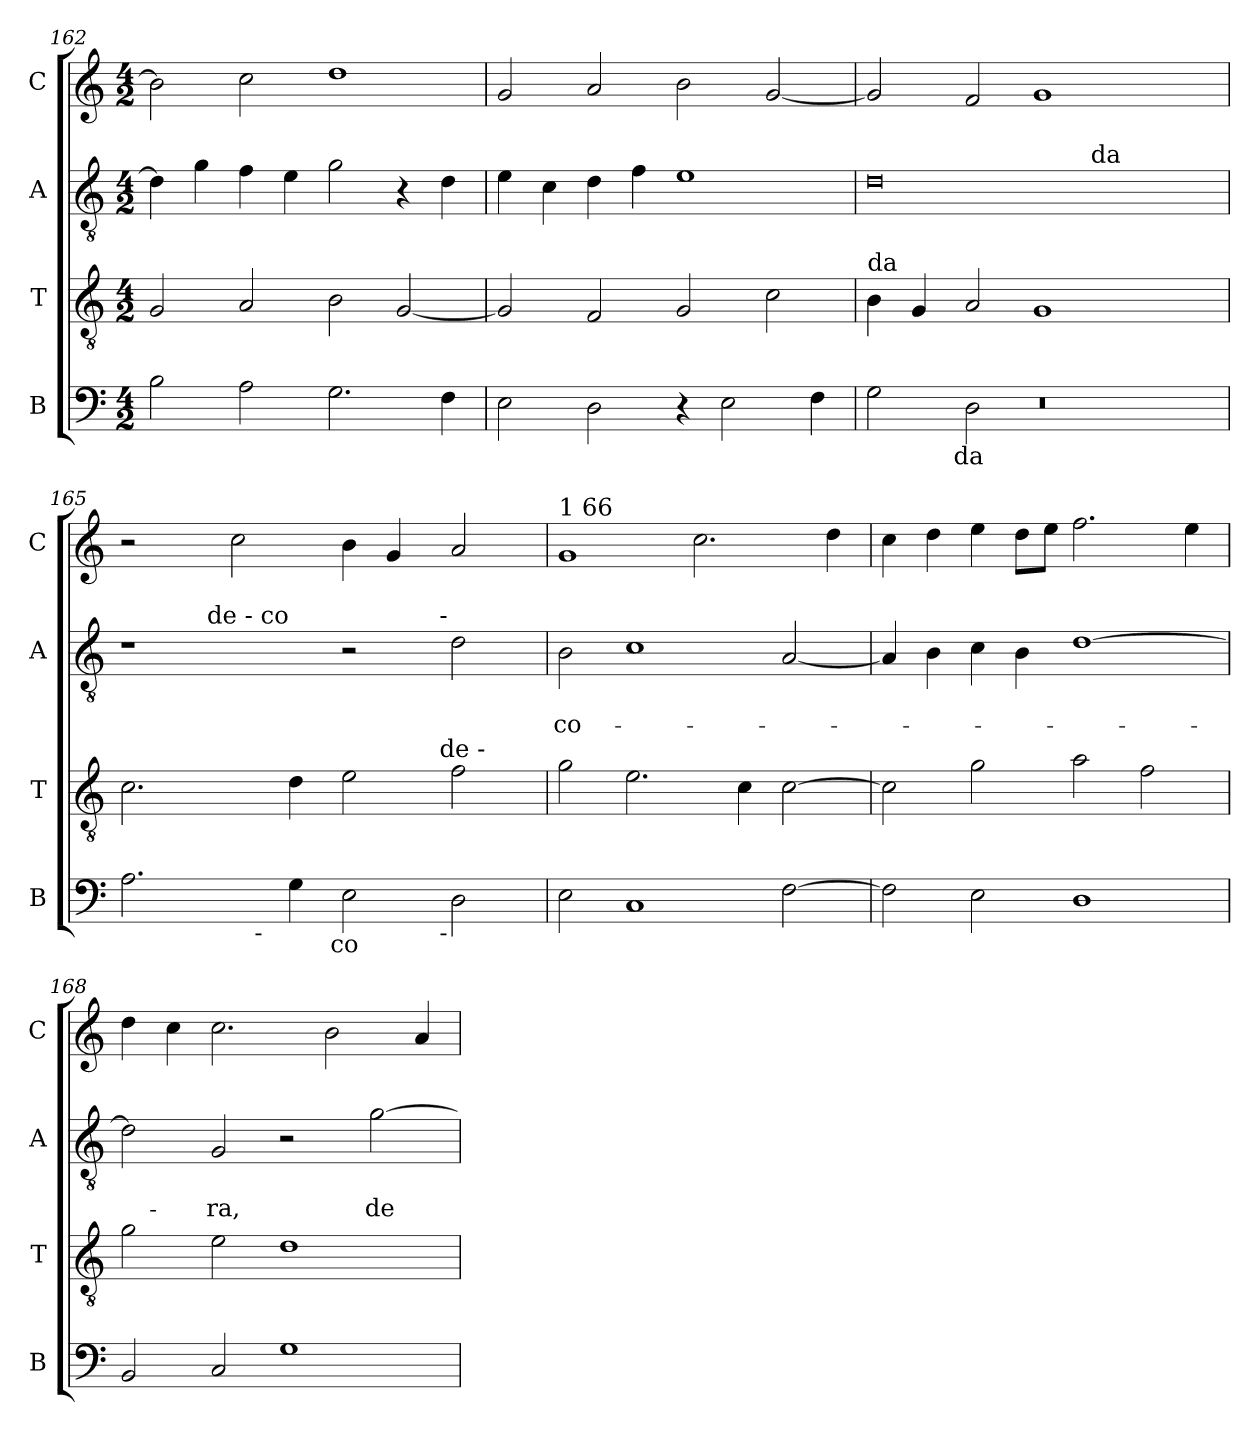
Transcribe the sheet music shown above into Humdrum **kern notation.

**kern	**kern	**kern	**text	**text	**kern
*part4	*part3	*part2	*part2	*part2	*part1
*staff4	*staff3	*staff2	*staff2	*staff2	*staff1
*I"B	*I"T	*I"A	*	*	*I"C
*I'B	*I'T	*I'A	*	*	*I'C
*clefF4	*clefGv2	*clefGv2	*	*	*clefG2
*k[]	*k[]	*k[]	*	*	*k[]
*C:	*C:	*C:	*	*	*C:
*M4/2	*M4/2	*M4/2	*	*	*M4/2
=162	=162	=162	=162	=162	=162
2B\	2G/	4d\]	.	.	2b\]
.	.	4g\	.	.	.
2A\	2A/	4f\	.	.	2cc\
.	.	4e\	.	.	.
2.G\	2B\	2g\	.	.	1dd
.	[<2G/	4r	.	.	.
4F\	.	4d\	.	.	.
=163	=163	=163	=163	=163	=163
2E\	2G/]	4e\	.	.	2g/
.	.	4c\	.	.	.
2D\	2F/	4d\	.	.	2a/
.	.	4f\	.	.	.
4r	2G/	1e	.	.	2b\
2E\	.	.	.	.	.
.	2c\	.	.	.	[<2g/
4F\	.	.	.	.	.
=164	=164	=164	=164	=164	=164
*^	*	*	*	*	*
*	*^	*	*	*	*	*
!	!	!	!LO:TX:a:t=da	!	!	!	!
!	!	!LO:N:vis=1	!	!	!	!	!
*	*	*	*	*^	*	*	*
4...ryy	2G\	0r	4B\	0d	1ryy	.	.	2g/]
.	.	.	4G/	.	.	.	.	.
!LO:TX:b:t=da	!	!	!	!	!	!	!	!
1ryy	.	.	.	.	.	.	.	.
.	2D\	.	2A/	.	.	.	.	2f/
.	1ryy	.	1G	.	4ryy	.	.	1g
.	.	.	.	.	32ryy	.	.	.
!	!	!	!	!	!LO:TX:a:t=da	!	!	!
.	.	.	.	.	2ryy	.	.	.
2ryy	.	.	.	.	.	.	.	.
.	.	.	.	.	8..ryy	.	.	.
32ryy	.	.	.	.	.	.	.	.
*v	*v	*v	*	*	*	*	*	*
=165	=165	=165	=165	=165	=165	=165
!LO:TX:b:t=de	!	!	!	!	!	!
*^	*^	*	*^	*	*	*
*	*^	*	*	*	*	*	*	*	*
*	*	*^	*	*	*	*	*	*	*	*
2.A\	3..ryy	2ryy	1ryy	2.c\	1ryy	1r	4ryy	1ryy	.	.	2r
.	.	.	.	.	.	.	8ryy	.	.	.	.
.	.	.	.	.	.	.	32ryy	.	.	.	.
!	!	!	!	!	!	!	!LO:TX:a:t=de - co	!	!	!	!
.	.	.	.	.	.	.	1ryy	.	.	.	.
.	.	4...ryy	.	.	.	.	.	.	.	.	2cc\
!	!LO:TX:b:t=-	!	!	!	!	!	!	!	!	!	!
.	3%2ryy	.	.	.	.	.	.	.	.	.	.
4G\	.	.	.	4d\	.	.	.	.	.	.	.
!	!	!LO:TX:b:t=co	!	!	!	!	!	!	!	!	!
.	.	1ryy	.	.	.	.	.	.	.	.	.
2E\	.	.	4...ryy	2e\	4...ryy	2r	.	4...ryy	.	.	4b\
.	3%2ryy	.	.	.	.	.	.	.	.	.	4g/
.	.	.	.	.	.	.	2ryy	.	.	.	.
!	!	!	!	!	!	!	!	!LO:TX:a:t=-	!	!	!
!	!	!	!	!	!LO:TX:a:t=de -	!	!	!	!	!	!
!	!	!	!LO:TX:b:t=-	!	!	!	!	!	!	!	!
.	.	.	2ryy	.	2ryy	.	.	2ryy	.	.	.
2D\	.	.	.	2f\	.	2d\	.	.	.	.	2a/
.	.	.	.	.	.	.	16.ryy	.	.	.	.
.	12ryy	.	.	.	.	.	.	.	.	.	.
.	.	32ryy	32ryy	.	32ryy	.	.	32ryy	.	.	.
!!LO:LB:g=z
=166	=166	=166	=166	=166	=166	=166	=166	=166	=166	=166	=166
!	!	!	!	!	!	!	!	!	!	!	!LO:TX:a:t=1 66
!	!	!	!	!	!	!	!	!	!	!LO:LY:b	!
*v	*v	*v	*v	*	*	*v	*v	*v	*	*	*
*	*v	*v	*	*	*	*
2E\	2g\	2B\	.	-co-	1g
1C	2.e\	1c	.	.	.
.	.	.	.	.	2.cc\
.	4c\	.	.	.	.
[>2F\	[>2c\	[<2A/	.	.	.
.	.	.	.	.	4dd\
=167	=167	=167	=167	=167	=167
2F\]	2c\]	4A/]	.	.	4cc\
.	.	4B\	.	.	4dd\
2E\	2g\	4c\	.	.	4ee\
.	.	4B\	.	.	8dd\L
.	.	.	.	.	8ee\J
1D	2a\	[>1d	.	.	2.ff\
.	2f\	.	.	.	.
.	.	.	.	.	4ee\
=168	=168	=168	=168	=168	=168
2BB/	2g\	2d\]	.	.	4dd\
.	.	.	.	.	4cc\
!	!	!	!	!LO:LY:b	!
2C/	2e\	2G/	.	-ra,	2.cc\
1G	1d	2r	.	.	.
.	.	.	.	.	2b\
!	!	!	!	!LO:LY:b	!
.	.	[>2g\	.	de-	.
.	.	.	.	.	4a/
=	=	=	=	=	=
*-	*-	*-	*-	*-	*-
